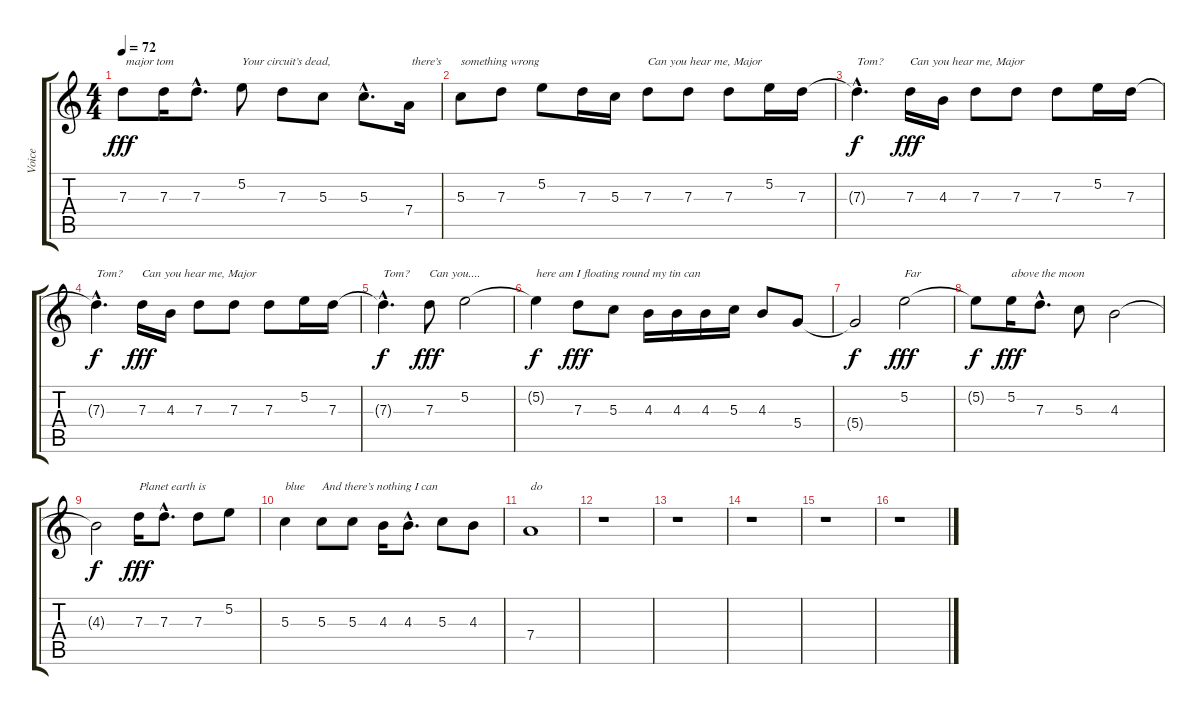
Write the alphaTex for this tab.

\track ("Voice" "Voice") {instrument overdrivenguitar}
\staff {score tabs}
\tuning (E4 B3 G3 D3 A2 E2) {hide}
\ts (4 4)
\tempo 72
\clef g2
\ks c
7.3.8{txt " major tom" dy fff} 7.3.16 7.3{hac}.8{d} 5.2.8{txt "Your circuit’s dead, "} 7.3.8 5.3.8 5.3{hac}.8{d} 7.4.16{txt " there’s "} |
5.3.8{txt "something wrong"} 7.3.8 5.2.8 7.3.16 5.3.16 7.3.8{txt "Can you hear me, Major "} 7.3.8 7.3.8 5.2.16 7.3.16 |
7.3{hac t}.4{d txt "Tom?" dy f} 7.3.16{txt "Can you hear me, Major " dy fff} 4.3.16 7.3.8 7.3.8 7.3.8 5.2.16 7.3.16 |
7.3{hac t}.4{d txt "Tom?" dy f} 7.3.16{txt "Can you hear me, Major " dy fff} 4.3.16 7.3.8 7.3.8 7.3.8 5.2.16 7.3.16 |
7.3{hac t}.4{d txt "Tom?" dy f} 7.3.8{txt "Can you...." dy fff} 5.2.2 |
5.2{t}.4{txt "here am I floating round my tin can" dy f} 7.3.8{dy fff} 5.3.8 4.3.16 4.3.16 4.3.16 5.3.16 4.3.8 5.4.8 |
5.4{t}.2{dy f} 5.2.2{txt "Far " dy fff} |
5.2{t}.8{dy f} 5.2.16{txt "above the moon" dy fff} 7.3{hac}.8{d} 5.3.8 4.3.2 |
4.3{t}.2{dy f} 7.3.16{txt "Planet earth is " dy fff} 7.3{hac}.8{d} 7.3.8 5.2.8 |
5.3.4{txt "blue"} 5.3.8{txt "And there’s nothing I can "} 5.3.8 4.3.16 4.3{hac}.8{d} 5.3.8 4.3.8 |
7.4.1{txt "do"} |
r.1 |
r.1 |
r.1 |
r.1 |
r.1
